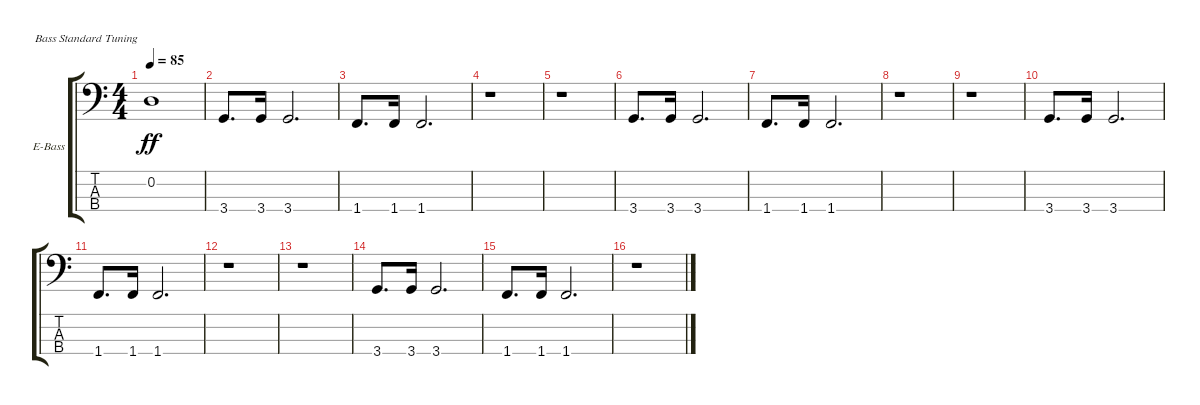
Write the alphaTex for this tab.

\bracketExtendMode groupsimilarinstruments
\firstSystemTrackNameOrientation horizontal
\otherSystemsTrackNameOrientation horizontal
\track ("Bass" "E-Bass") {instrument electricbasspick}
\staff {score tabs}
\tuning (G2 D2 A1 E1)
\ts (4 4)
\tempo 85
\clef f4
\ks c
0.2.1{dy ff} |
3.4.8{d} 3.4.16 3.4.2{d} |
1.4.8{d} 1.4.16 1.4.2{d} |
r.1 |
r.1 |
3.4.8{d} 3.4.16 3.4.2{d} |
1.4.8{d} 1.4.16 1.4.2{d} |
r.1 |
r.1 |
3.4.8{d} 3.4.16 3.4.2{d} |
1.4.8{d} 1.4.16 1.4.2{d} |
r.1 |
r.1 |
3.4.8{d} 3.4.16 3.4.2{d} |
1.4.8{d} 1.4.16 1.4.2{d} |
r.1
